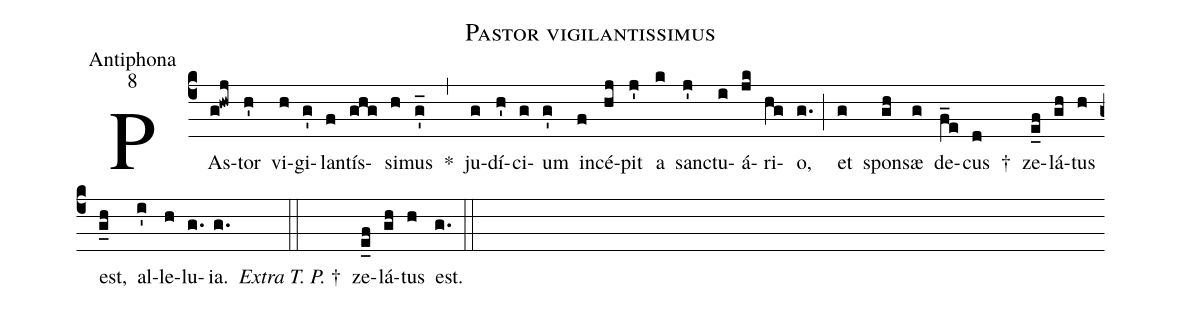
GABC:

name:Pastor vigilantissimus;
office-part:Antiphona;
mode:8;
%%
(c4)PAs(g!hwj)tor(h') vi(h)gi(g')lan(f)tís(ghg)si(h)mus(g'_) *(,) ju(g)dí(h')ci(g)um(g') in(f)cé(hj)pit(j') a(k) sanc(j')tu(i)á(jk)ri(hg)o,(g.) (;) et(g) spon(gh)sæ(g) de(f_e)cus(d) †() ze(e_f)lá(gh)tus(h) est,(g_h) al(i')le(h)lu(g.)ia.(g.) <i>Extra T. P.</i> †(::) ze(e_f)lá(gh)tus(h) est.(g.) (::)
